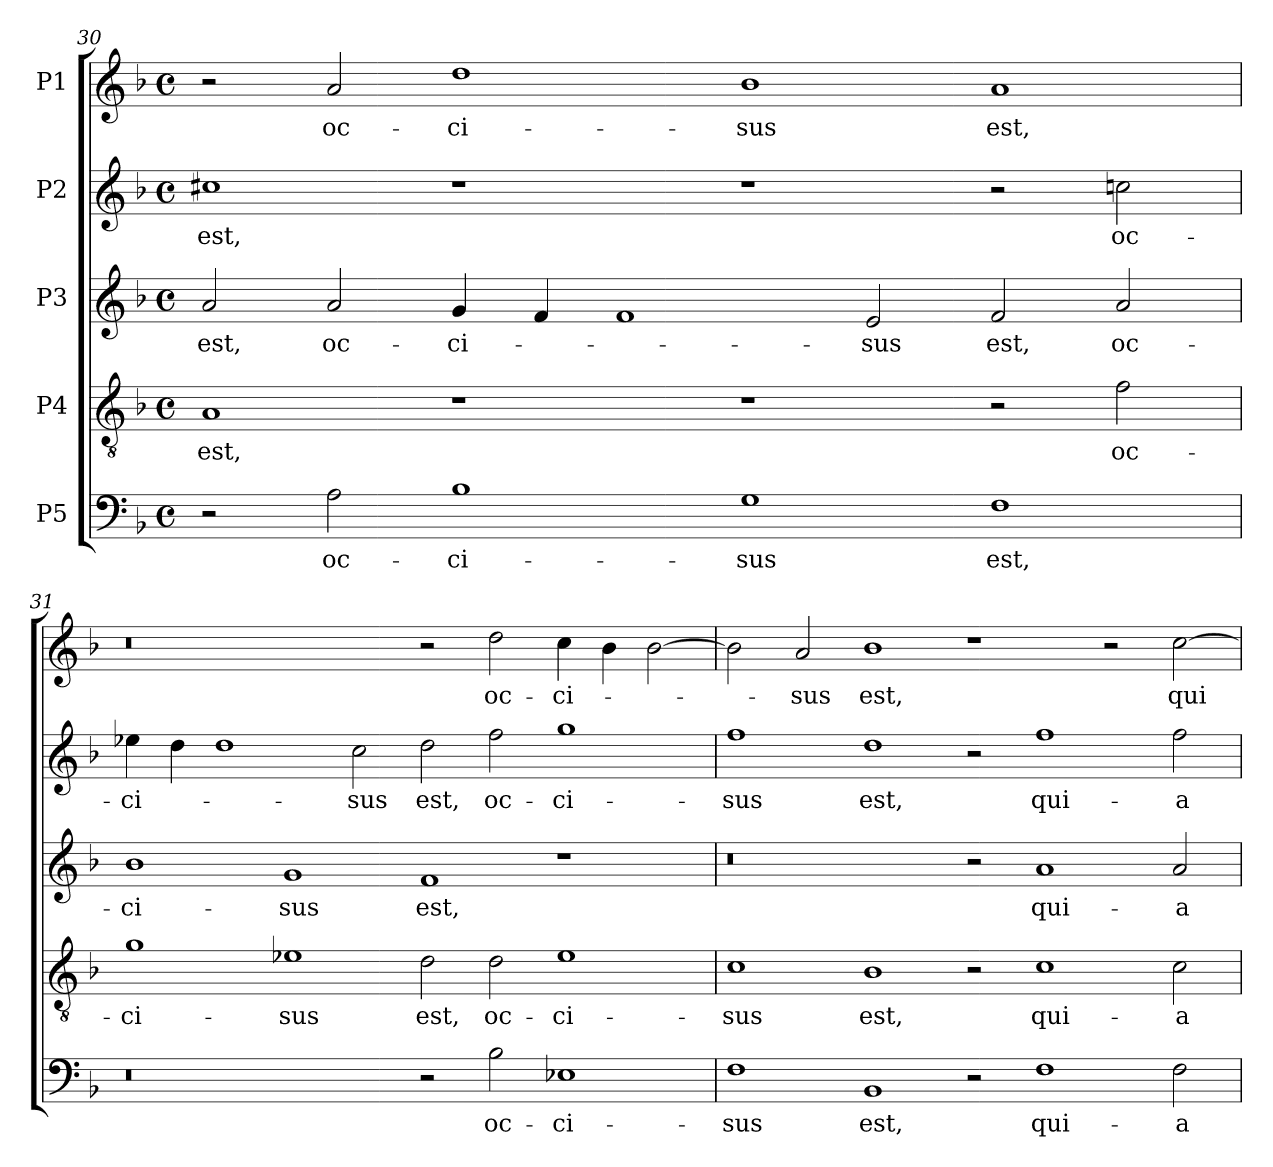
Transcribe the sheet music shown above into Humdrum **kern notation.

**kern	**text	**kern	**text	**kern	**text	**kern	**text	**kern	**text
*part5	*part5	*part4	*part4	*part3	*part3	*part2	*part2	*part1	*part1
*staff5	*staff5	*staff4	*staff4	*staff3	*staff3	*staff2	*staff2	*staff1	*staff1
*I"P5	*	*I"P4	*	*I"P3	*	*I"P2	*	*I"P1	*
*clefF4	*	*clefGv2	*	*clefG2	*	*clefG2	*	*clefG2	*
*	*	*ITrd7c12	*	*	*	*	*	*	*
*k[b-]	*	*k[b-]	*	*k[b-]	*	*k[b-]	*	*k[b-]	*
*F:	*	*F:	*	*F:	*	*F:	*	*F:	*
*M4/4	*	*M4/4	*	*M4/4	*	*M4/4	*	*M4/4	*
*met(c)	*	*met(c)	*	*met(c)	*	*met(c)	*	*met(c)	*
=30	=30	=30	=30	=30	=30	=30	=30	=30	=30
!	!	!	!LO:LY:b:color=#000000	!	!	!	!	!	!
!	!	!	!	!	!LO:LY:b:color=#000000	!	!	!	!
!	!	!	!	!	!	!	!LO:LY:b:color=#000000	!	!
2r	.	1AAi	est,	2ai/	est,	1cc#Xi	est,	2r	.
!	!LO:LY:b:color=#000000	!	!	!	!	!	!	!	!
!	!	!	!	!	!LO:LY:b:color=#000000	!	!	!	!
!	!	!	!	!	!	!	!	!	!LO:LY:b:color=#000000
2Ai\	oc-	.	.	2ai/	oc-	.	.	2ai/	oc-
!	!LO:LY:b:color=#000000	!	!	!	!	!	!	!	!
!	!	!	!	!	!LO:LY:b:color=#000000	!	!	!	!
!	!	!	!	!	!	!	!	!	!LO:LY:b:color=#000000
1B-i	-ci-	1r	.	4gi/	-ci-	1r	.	1ddi	-ci-
.	.	.	.	4fi/	.	.	.	.	.
.	.	.	.	1fi	.	.	.	.	.
!	!LO:LY:b:color=#000000	!	!	!	!	!	!	!	!
!	!	!	!	!	!	!	!	!	!LO:LY:b:color=#000000
1Gi	-sus	1r	.	.	.	1r	.	1b-i	-sus
!	!	!	!	!	!LO:LY:b:color=#000000	!	!	!	!
.	.	.	.	2ei/	-sus	.	.	.	.
!	!LO:LY:b:color=#000000	!	!	!	!	!	!	!	!
!	!	!	!	!	!LO:LY:b:color=#000000	!	!	!	!
!	!	!	!	!	!	!	!	!	!LO:LY:b:color=#000000
1Fi	est,	2r	.	2fi/	est,	2r	.	1ai	est,
!	!	!	!LO:LY:b:color=#000000	!	!	!	!	!	!
!	!	!	!	!	!LO:LY:b:color=#000000	!	!	!	!
!	!	!	!	!	!	!	!LO:LY:b:color=#000000	!	!
.	.	2Fi\	oc-	2ai/	oc-	2ccni\	oc-	.	.
!!LO:PB:g=z
=31	=31	=31	=31	=31	=31	=31	=31	=31	=31
!	!	!	!LO:LY:b:color=#000000	!	!	!	!	!	!
!	!	!	!	!	!LO:LY:b:color=#000000	!	!	!	!
!	!	!	!	!	!	!	!LO:LY:b:color=#000000	!	!
0r	.	1Gi	-ci-	1b-i	-ci-	4ee-Xi\	-ci-	0r	.
.	.	.	.	.	.	4ddi\	.	.	.
.	.	.	.	.	.	1ddi	.	.	.
!	!	!	!LO:LY:b:color=#000000	!	!	!	!	!	!
!	!	!	!	!	!LO:LY:b:color=#000000	!	!	!	!
.	.	1E-Xi	-sus	1gi	-sus	.	.	.	.
!	!	!	!	!	!	!	!LO:LY:b:color=#000000	!	!
.	.	.	.	.	.	2cci\	-sus	.	.
!	!	!	!LO:LY:b:color=#000000	!	!	!	!	!	!
!	!	!	!	!	!LO:LY:b:color=#000000	!	!	!	!
!	!	!	!	!	!	!	!LO:LY:b:color=#000000	!	!
2r	.	2Di\	est,	1fi	est,	2ddi\	est,	2r	.
!	!LO:LY:b:color=#000000	!	!	!	!	!	!	!	!
!	!	!	!LO:LY:b:color=#000000	!	!	!	!	!	!
!	!	!	!	!	!	!	!LO:LY:b:color=#000000	!	!
!	!	!	!	!	!	!	!	!	!LO:LY:b:color=#000000
2B-i\	oc-	2Di\	oc-	.	.	2ffi\	oc-	2ddi\	oc-
!	!LO:LY:b:color=#000000	!	!	!	!	!	!	!	!
!	!	!	!LO:LY:b:color=#000000	!	!	!	!	!	!
!	!	!	!	!	!	!	!LO:LY:b:color=#000000	!	!
!	!	!	!	!	!	!	!	!	!LO:LY:b:color=#000000
1E-Xi	-ci-	1E-i	-ci-	1r	.	1ggi	-ci-	4cci\	-ci-
.	.	.	.	.	.	.	.	4b-i\	.
.	.	.	.	.	.	.	.	[>2b-i\	.
=32	=32	=32	=32	=32	=32	=32	=32	=32	=32
!	!LO:LY:b:color=#000000	!	!	!	!	!	!	!	!
!	!	!	!LO:LY:b:color=#000000	!	!	!	!	!	!
!	!	!	!	!	!	!	!LO:LY:b:color=#000000	!	!
1Fi	-sus	1Ci	-sus	0r	.	1ffi	-sus	2b-i\]	.
!	!	!	!	!	!	!	!	!	!LO:LY:b:color=#000000
.	.	.	.	.	.	.	.	2ai/	-sus
!	!LO:LY:b:color=#000000	!	!	!	!	!	!	!	!
!	!	!	!LO:LY:b:color=#000000	!	!	!	!	!	!
!	!	!	!	!	!	!	!LO:LY:b:color=#000000	!	!
!	!	!	!	!	!	!	!	!	!LO:LY:b:color=#000000
1BB-i	est,	1BB-i	est,	.	.	1ddi	est,	1b-i	est,
2r	.	2r	.	2r	.	2r	.	1r	.
!	!LO:LY:b:color=#000000	!	!	!	!	!	!	!	!
!	!	!	!LO:LY:b:color=#000000	!	!	!	!	!	!
!	!	!	!	!	!LO:LY:b:color=#000000	!	!	!	!
!	!	!	!	!	!	!	!LO:LY:b:color=#000000	!	!
1Fi	qui-	1Ci	qui-	1ai	qui-	1ffi	qui-	.	.
.	.	.	.	.	.	.	.	2r	.
!	!LO:LY:b:color=#000000	!	!	!	!	!	!	!	!
!	!	!	!LO:LY:b:color=#000000	!	!	!	!	!	!
!	!	!	!	!	!LO:LY:b:color=#000000	!	!	!	!
!	!	!	!	!	!	!	!LO:LY:b:color=#000000	!	!
!	!	!	!	!	!	!	!	!	!LO:LY:b:color=#000000
2Fi\	-a	2Ci\	-a	2ai/	-a	2ffi\	-a	[>2cci\	qui-
=	=	=	=	=	=	=	=	=	=
*-	*-	*-	*-	*-	*-	*-	*-	*-	*-
